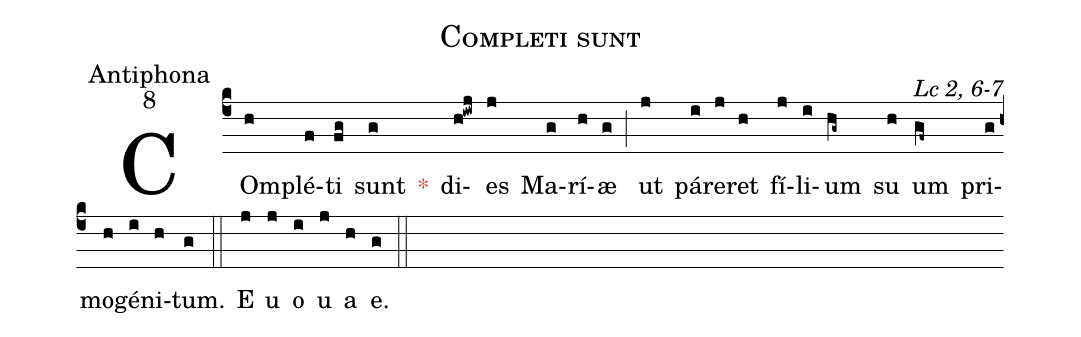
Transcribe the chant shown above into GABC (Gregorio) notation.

name:Completi sunt;
office-part:Antiphona;
mode:8;
commentary:Lc 2, 6-7;
%%
(c4) COm(h)plé(f)ti(fg) sunt(g) <c>*</c>() di(h!iwj)es(j) Ma(g)rí(h)æ(g) (;) ut(j) pá(i)re(j)ret(h) fí(j)li(i)um(hg~) su(h) um(gf~) pri(g)mo(h)gé(i)ni(h)tum.(g) (::) E(j) u(j) o(i) u(j) a(h) e.(g) (::)
